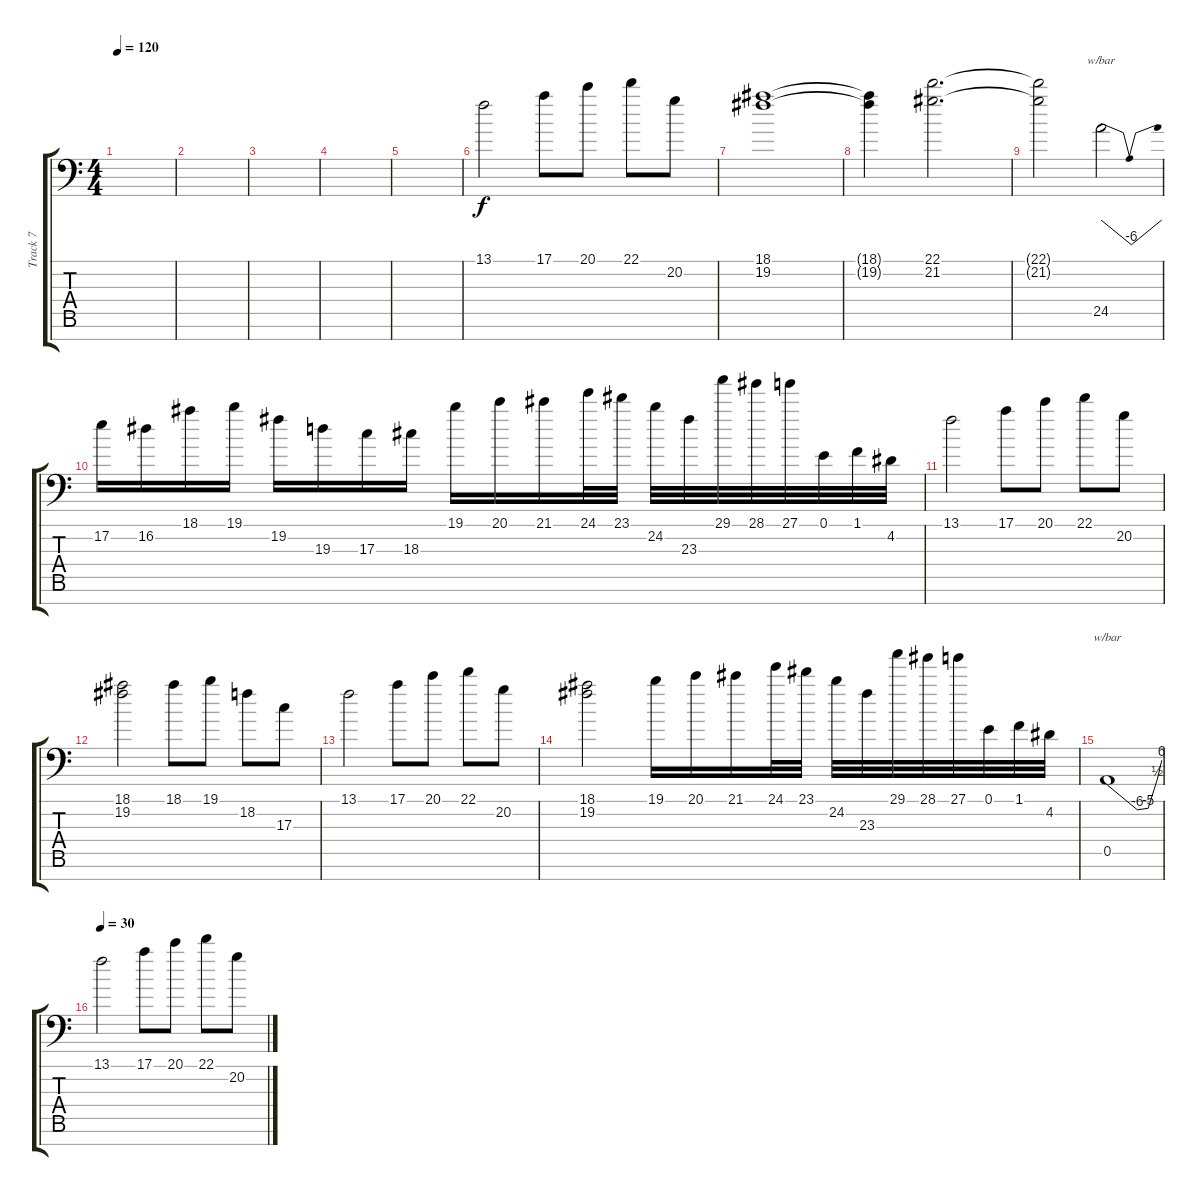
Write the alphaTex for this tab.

\track ("Track 7" "Track 7") {instrument ocarina}
\staff {score tabs}
\tuning (E4 B3 G3 D3 A2 E2 Gb1) {hide}
\ts (4 4)
\tempo 120
\clef f4
\ks c
|
|
|
|
|
13.1.2 17.1.8 20.1.8 22.1.8 20.2.8 |
(18.1 19.2).1 |
(18.1{t} 19.2{t}).4 (22.1 21.2).2{d} |
(22.1{t} 21.2{t}).2 24.5.2{tbe (dip default 0 0 30 -24 60 0)} |
17.2.16 16.2.16 18.1.16 19.1.16 19.2.16 19.3.16 17.3.16 18.3.16 19.1.16 20.1.16 21.1.16 24.1.32 23.1.32 24.2.32 23.3.32 29.1.32 28.1.32 27.1.32 0.1.32 1.1.32 4.2.32 |
13.1.2 17.1.8 20.1.8 22.1.8 20.2.8 |
(18.1 19.2).2 18.1.8 19.1.8 18.2.8 17.3.8 |
13.1.2 17.1.8 20.1.8 22.1.8 20.2.8 |
(18.1 19.2).2 19.1.16 20.1.16 21.1.16 24.1.32 23.1.32 24.2.32 23.3.32 29.1.32 28.1.32 27.1.32 0.1.32 1.1.32 4.2.32 |
0.5.1{tbe (custom default 0 0 33 -24 45 -20 55 2 60 24)} |
\tempo 30
13.1.2 17.1.8 20.1.8 22.1.8 20.2.8
